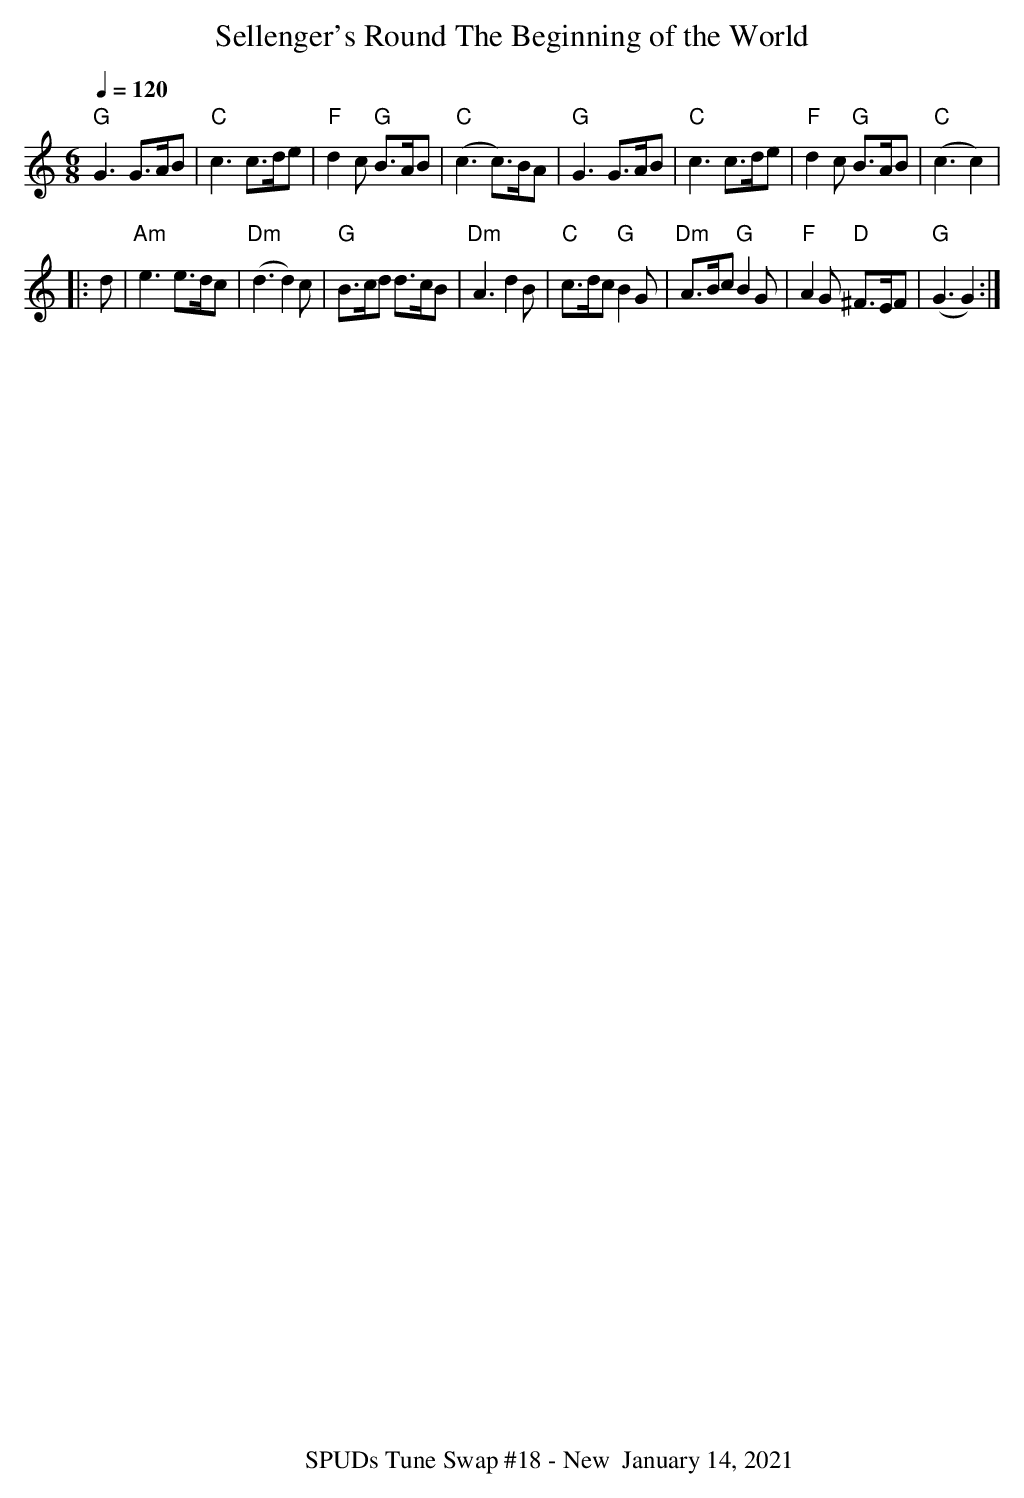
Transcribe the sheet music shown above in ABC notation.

X:1
T:Sellenger's Round The Beginning of the World
Q:1/4=120
M:6/8
L:1/8
K:C
"G"G3 G3/A/B|"C"c3 c3/d/e|"F"d2c "G"B3/A/B|("C"c3c3/)B/A|"G"G3 G3/A/B|\
"C"c3 c3/d/e|"F"d2 c "G"B3/A/B|("C"c3c2)|
|:d|"Am"e3 "^"e3/d/c|("Dm"d3d2) c | "G"B3/c/d d3/c/B | "Dm"A3 d2 B |\
 "C"c3/d/c "G"B2 G | "Dm"A3/B/c "G"B2 G |"F"A2 G "D"^F3/E/F | ("G"G3G2) :|
